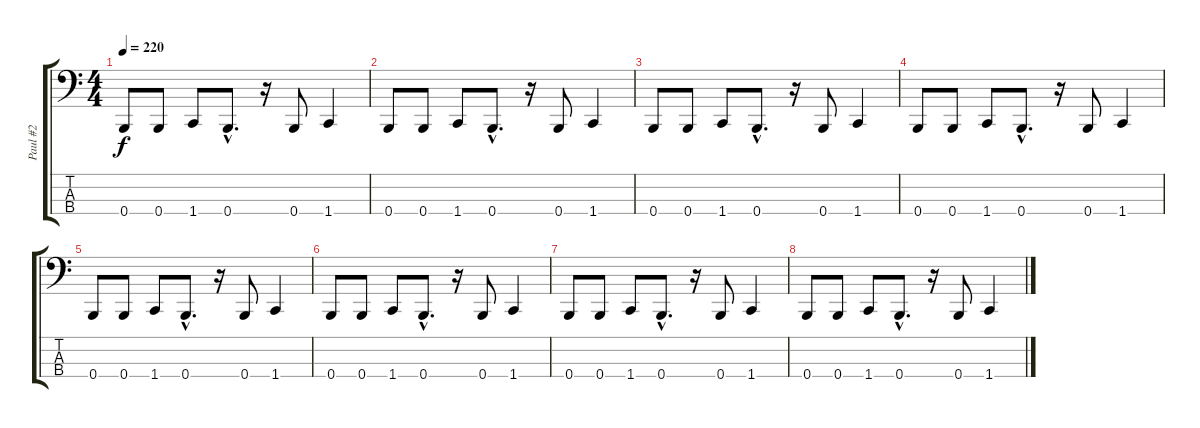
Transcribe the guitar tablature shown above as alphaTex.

\track ("Paul #2" "Paul #2") {instrument electricbassfinger}
\staff {score tabs}
\tuning (E2 B1 Gb1 B0) {hide}
\ts (4 4)
\tempo 220
\clef f4
\ks c
0.4.8{dy f} 0.4.8 1.4.8 0.4{hac}.8{d} r.16 0.4.8 1.4.4 |
0.4.8 0.4.8 1.4.8 0.4{hac}.8{d} r.16 0.4.8 1.4.4 |
0.4.8 0.4.8 1.4.8 0.4{hac}.8{d} r.16 0.4.8 1.4.4 |
0.4.8 0.4.8 1.4.8 0.4{hac}.8{d} r.16 0.4.8 1.4.4 |
0.4.8 0.4.8 1.4.8 0.4{hac}.8{d} r.16 0.4.8 1.4.4 |
0.4.8 0.4.8 1.4.8 0.4{hac}.8{d} r.16 0.4.8 1.4.4 |
0.4.8 0.4.8 1.4.8 0.4{hac}.8{d} r.16 0.4.8 1.4.4 |
0.4.8 0.4.8 1.4.8 0.4{hac}.8{d} r.16 0.4.8 1.4.4
